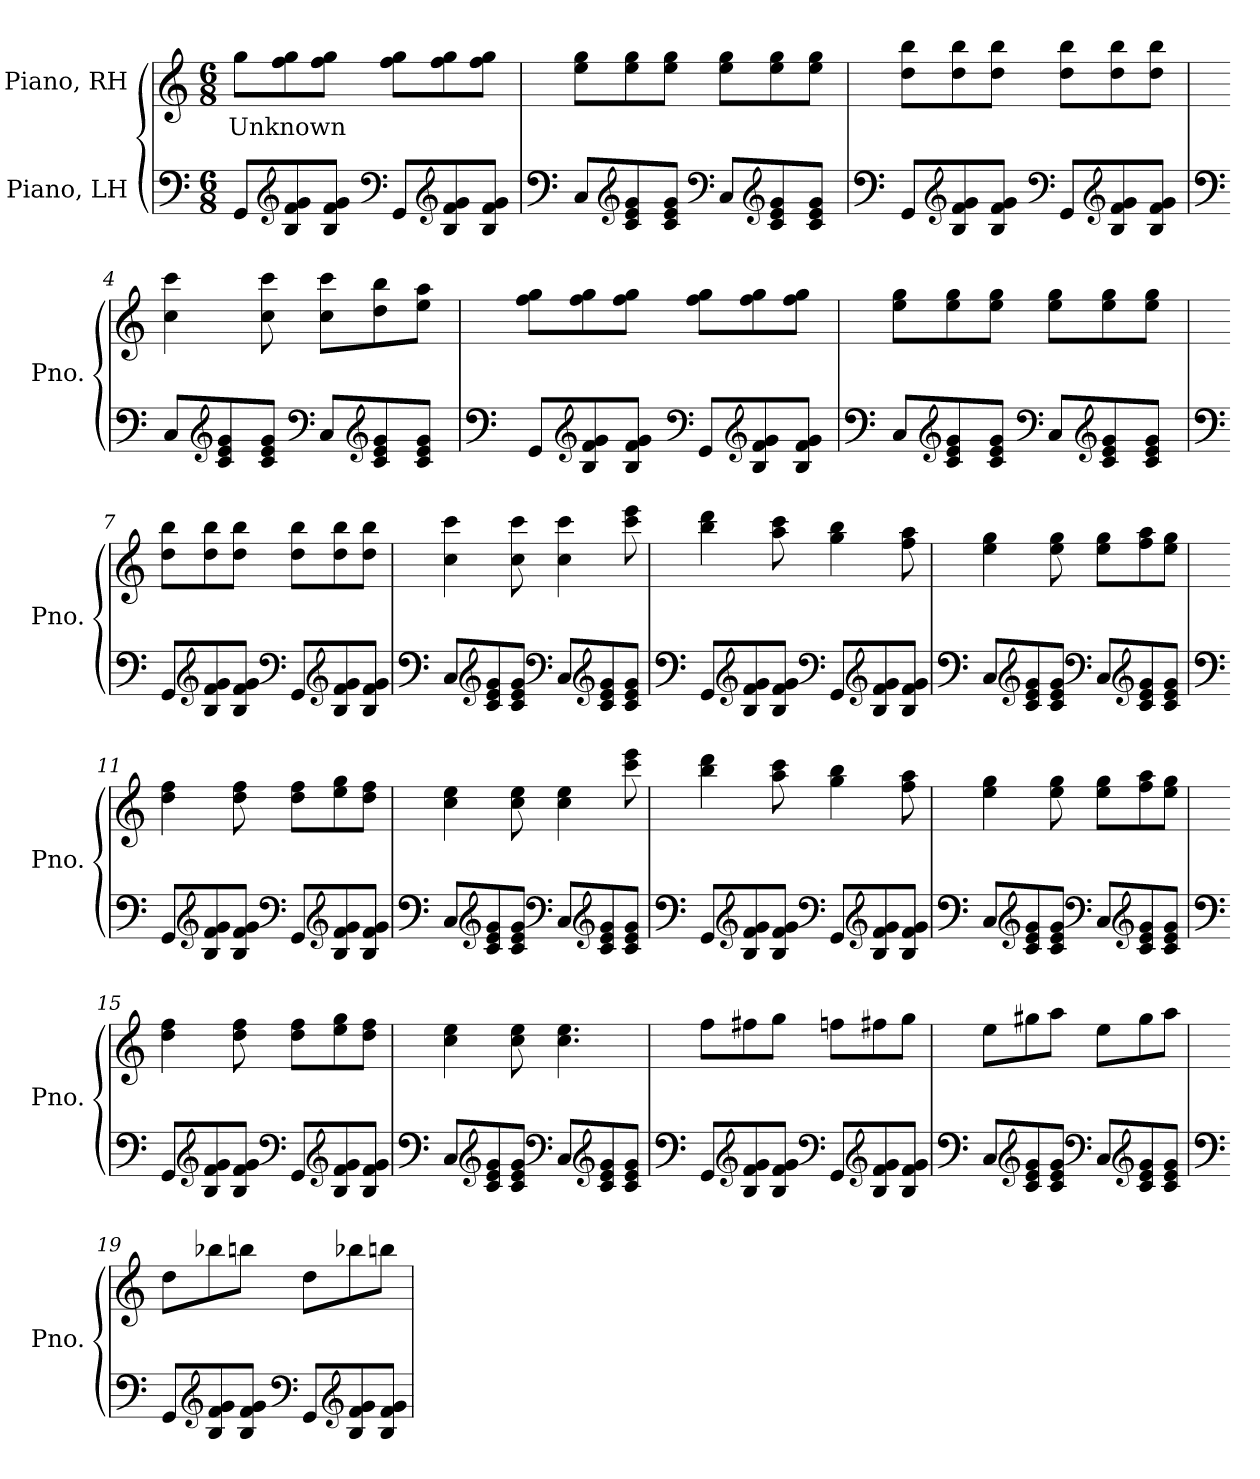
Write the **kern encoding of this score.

**kern	**kern	**text
*part2	*part1	*part1
*staff2	*staff1	*staff1
*I"Piano, LH	*I"Piano, RH	*
*I'Pno.	*I'Pno.	*
*clefF4	*clefG2	*
*k[]	*k[]	*
*M6/8	*M6/8	*
*MM120	*MM120	*
=1	=1	=1
!	!	!LO:LY:b
8GG/L	8gg\L	Unknown
*clefG2	*	*
8B/ 8f/ 8g/	8ff\ 8gg\	.
8B/ 8f/ 8g/J	8ff\ 8gg\J	.
*clefF4	*	*
8GG/L	8ff\ 8gg\L	.
*clefG2	*	*
8B/ 8f/ 8g/	8ff\ 8gg\	.
8B/ 8f/ 8g/J	8ff\ 8gg\J	.
=2	=2	=2
*clefF4	*	*
8C/L	8ee\ 8gg\L	.
*clefG2	*	*
8c/ 8e/ 8g/	8ee\ 8gg\	.
8c/ 8e/ 8g/J	8ee\ 8gg\J	.
*clefF4	*	*
8C/L	8ee\ 8gg\L	.
*clefG2	*	*
8c/ 8e/ 8g/	8ee\ 8gg\	.
8c/ 8e/ 8g/J	8ee\ 8gg\J	.
!!LO:LB:g=z
=3	=3	=3
*clefF4	*	*
8GG/L	8dd\ 8bb\L	.
*clefG2	*	*
8B/ 8f/ 8g/	8dd\ 8bb\	.
8B/ 8f/ 8g/J	8dd\ 8bb\J	.
*clefF4	*	*
8GG/L	8dd\ 8bb\L	.
*clefG2	*	*
8B/ 8f/ 8g/	8dd\ 8bb\	.
8B/ 8f/ 8g/J	8dd\ 8bb\J	.
=4	=4	=4
*clefF4	*	*
8C/L	4cc\ 4ccc\	.
*clefG2	*	*
8c/ 8e/ 8g/	.	.
8c/ 8e/ 8g/J	8cc\ 8ccc\	.
*clefF4	*	*
8C/L	8cc\ 8ccc\L	.
*clefG2	*	*
8c/ 8e/ 8g/	8dd\ 8bb\	.
8c/ 8e/ 8g/J	8ee\ 8aa\J	.
!!LO:LB:g=z
=5	=5	=5
*clefF4	*	*
8GG/L	8ff\ 8gg\L	.
*clefG2	*	*
8B/ 8f/ 8g/	8ff\ 8gg\	.
8B/ 8f/ 8g/J	8ff\ 8gg\J	.
*clefF4	*	*
8GG/L	8ff\ 8gg\L	.
*clefG2	*	*
8B/ 8f/ 8g/	8ff\ 8gg\	.
8B/ 8f/ 8g/J	8ff\ 8gg\J	.
=6	=6	=6
*clefF4	*	*
8C/L	8ee\ 8gg\L	.
*clefG2	*	*
8c/ 8e/ 8g/	8ee\ 8gg\	.
8c/ 8e/ 8g/J	8ee\ 8gg\J	.
*clefF4	*	*
8C/L	8ee\ 8gg\L	.
*clefG2	*	*
8c/ 8e/ 8g/	8ee\ 8gg\	.
8c/ 8e/ 8g/J	8ee\ 8gg\J	.
!!LO:LB:g=z
=7	=7	=7
*clefF4	*	*
8GG/L	8dd\ 8bb\L	.
*clefG2	*	*
8B/ 8f/ 8g/	8dd\ 8bb\	.
8B/ 8f/ 8g/J	8dd\ 8bb\J	.
*clefF4	*	*
8GG/L	8dd\ 8bb\L	.
*clefG2	*	*
8B/ 8f/ 8g/	8dd\ 8bb\	.
8B/ 8f/ 8g/J	8dd\ 8bb\J	.
=8	=8	=8
*clefF4	*	*
8C/L	4cc\ 4ccc\	.
*clefG2	*	*
8c/ 8e/ 8g/	.	.
8c/ 8e/ 8g/J	8cc\ 8ccc\	.
*clefF4	*	*
8C/L	4cc\ 4ccc\	.
*clefG2	*	*
8c/ 8e/ 8g/	.	.
8c/ 8e/ 8g/J	8ccc\ 8eee\	.
!!LO:LB:g=z
=9	=9	=9
*clefF4	*	*
8GG/L	4bb\ 4ddd\	.
*clefG2	*	*
8B/ 8f/ 8g/	.	.
8B/ 8f/ 8g/J	8aa\ 8ccc\	.
*clefF4	*	*
8GG/L	4gg\ 4bb\	.
*clefG2	*	*
8B/ 8f/ 8g/	.	.
8B/ 8f/ 8g/J	8ff\ 8aa\	.
=10	=10	=10
*clefF4	*	*
8C/L	4ee\ 4gg\	.
*clefG2	*	*
8c/ 8e/ 8g/	.	.
8c/ 8e/ 8g/J	8ee\ 8gg\	.
*clefF4	*	*
8C/L	8ee\ 8gg\L	.
*clefG2	*	*
8c/ 8e/ 8g/	8ff\ 8aa\	.
8c/ 8e/ 8g/J	8ee\ 8gg\J	.
!!LO:LB:g=z
=11	=11	=11
*clefF4	*	*
8GG/L	4dd\ 4ff\	.
*clefG2	*	*
8B/ 8f/ 8g/	.	.
8B/ 8f/ 8g/J	8dd\ 8ff\	.
*clefF4	*	*
8GG/L	8dd\ 8ff\L	.
*clefG2	*	*
8B/ 8f/ 8g/	8ee\ 8gg\	.
8B/ 8f/ 8g/J	8dd\ 8ff\J	.
=12	=12	=12
*clefF4	*	*
8C/L	4cc\ 4ee\	.
*clefG2	*	*
8c/ 8e/ 8g/	.	.
8c/ 8e/ 8g/J	8cc\ 8ee\	.
*clefF4	*	*
8C/L	4cc\ 4ee\	.
*clefG2	*	*
8c/ 8e/ 8g/	.	.
8c/ 8e/ 8g/J	8ccc\ 8eee\	.
!!LO:PB:g=z
=13	=13	=13
*clefF4	*	*
8GG/L	4bb\ 4ddd\	.
*clefG2	*	*
8B/ 8f/ 8g/	.	.
8B/ 8f/ 8g/J	8aa\ 8ccc\	.
*clefF4	*	*
8GG/L	4gg\ 4bb\	.
*clefG2	*	*
8B/ 8f/ 8g/	.	.
8B/ 8f/ 8g/J	8ff\ 8aa\	.
=14	=14	=14
*clefF4	*	*
8C/L	4ee\ 4gg\	.
*clefG2	*	*
8c/ 8e/ 8g/	.	.
8c/ 8e/ 8g/J	8ee\ 8gg\	.
*clefF4	*	*
8C/L	8ee\ 8gg\L	.
*clefG2	*	*
8c/ 8e/ 8g/	8ff\ 8aa\	.
8c/ 8e/ 8g/J	8ee\ 8gg\J	.
!!LO:LB:g=z
=15	=15	=15
*clefF4	*	*
8GG/L	4dd\ 4ff\	.
*clefG2	*	*
8B/ 8f/ 8g/	.	.
8B/ 8f/ 8g/J	8dd\ 8ff\	.
*clefF4	*	*
8GG/L	8dd\ 8ff\L	.
*clefG2	*	*
8B/ 8f/ 8g/	8ee\ 8gg\	.
8B/ 8f/ 8g/J	8dd\ 8ff\J	.
=16	=16	=16
*clefF4	*	*
8C/L	4cc\ 4ee\	.
*clefG2	*	*
8c/ 8e/ 8g/	.	.
8c/ 8e/ 8g/J	8cc\ 8ee\	.
*clefF4	*	*
8C/L	4.cc\ 4.ee\	.
*clefG2	*	*
8c/ 8e/ 8g/	.	.
8c/ 8e/ 8g/J	.	.
!!LO:LB:g=z
=17	=17	=17
*clefF4	*	*
8GG/L	8ff\L	.
*clefG2	*	*
8B/ 8f/ 8g/	8ff#X\	.
8B/ 8f/ 8g/J	8gg\J	.
*clefF4	*	*
8GG/L	8ffn\L	.
*clefG2	*	*
8B/ 8f/ 8g/	8ff#X\	.
8B/ 8f/ 8g/J	8gg\J	.
=18	=18	=18
*clefF4	*	*
8C/L	8ee\L	.
*clefG2	*	*
8c/ 8e/ 8g/	8gg#X\	.
8c/ 8e/ 8g/J	8aa\J	.
*clefF4	*	*
8C/L	8ee\L	.
*clefG2	*	*
8c/ 8e/ 8g/	8gg#\	.
8c/ 8e/ 8g/J	8aa\J	.
!!LO:LB:g=z
=19	=19	=19
*clefF4	*	*
8GG/L	8dd\L	.
*clefG2	*	*
8B/ 8f/ 8g/	8bb-X\	.
8B/ 8f/ 8g/J	8bbn\J	.
*clefF4	*	*
8GG/L	8dd\L	.
*clefG2	*	*
8B/ 8f/ 8g/	8bb-X\	.
8B/ 8f/ 8g/J	8bbn\J	.
=	=	=
*-	*-	*-
